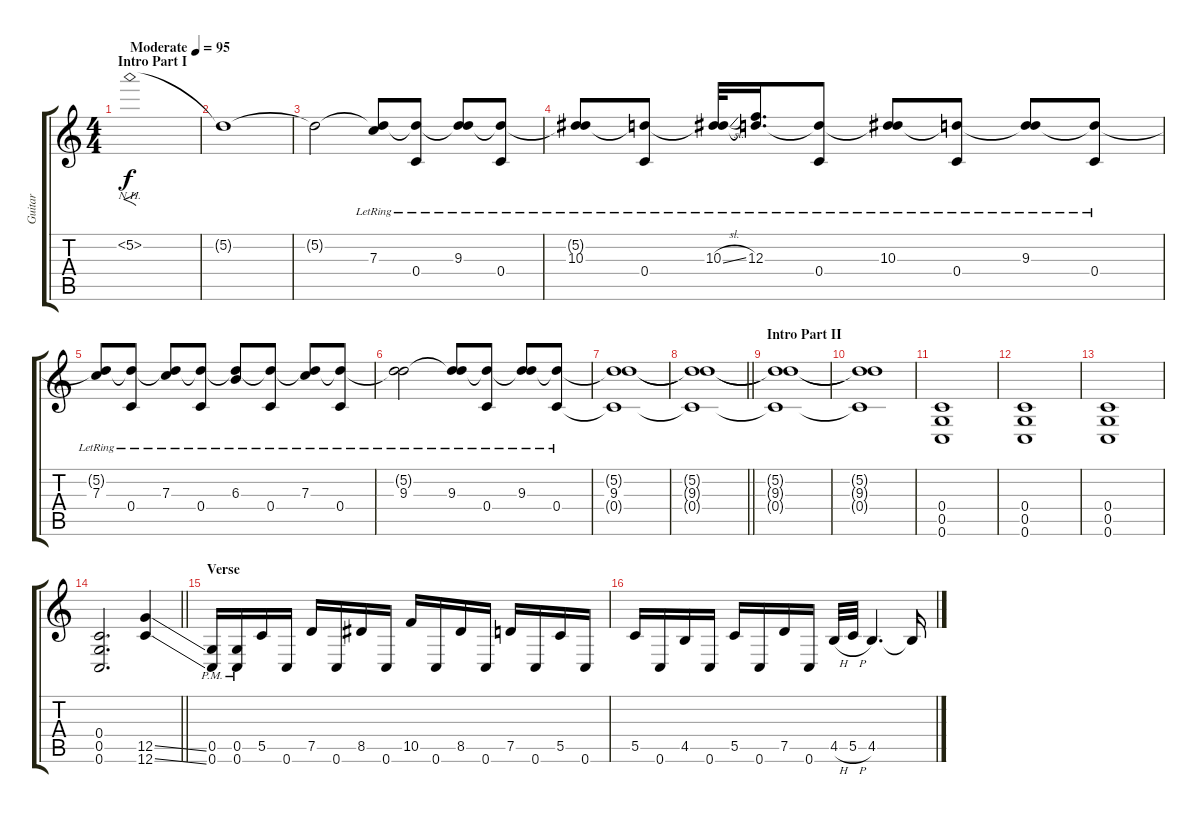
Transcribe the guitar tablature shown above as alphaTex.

\track ("Guitar" "Guitar") {instrument distortionguitar}
\staff {score tabs}
\tuning (D4 A3 F3 C3 G2 C2) {hide}
\ts (4 4)
\section ("" "Intro Part I")
\tempo (95 "Moderate")
\clef g2
\ks c
5.2{nh}.1{f dy f instrument distortionguitar} |
5.2{t}.1 |
5.2{t}.2 (5.2{t} 7.3{lr}).8{instrument electricguitarjazz} (5.2{t} 0.4{lr}).8 (5.2{t} 9.3{lr}).8 (5.2{t} 0.4{lr}).8 |
(5.2{t} 10.3{lr}).8 (5.2{t} 0.4{lr}).8 (5.2{t} 10.3{sl lr}).32 (5.2{t} 12.3{lr}).16{d} (5.2{t} 0.4{lr}).8 (5.2{t} 10.3{lr}).8 (5.2{t} 0.4{lr}).8 (5.2{t} 9.3{lr}).8 (5.2{t} 0.4{lr}).8 |
(5.2{t} 7.3{lr}).8 (5.2{t} 0.4{lr}).8 (5.2{t} 7.3{lr}).8 (5.2{t} 0.4{lr}).8 (5.2{t} 6.3{lr}).8 (5.2{t} 0.4{lr}).8 (5.2{t} 7.3{lr}).8 (5.2{t} 0.4{lr}).8 |
(5.2{t} 9.3{lr}).2 (5.2{t} 9.3{lr}).8 (5.2{t} 0.4{lr}).8 (5.2{t} 9.3{lr}).8 (5.2{t} 0.4{lr}).8 |
(5.2{t} 9.3 0.4{t}).1 |
\barLineRight lightlight
(5.2{t} 9.3{t} 0.4{t}).1 |
\section ("" "Intro Part II")
(5.2{t} 9.3{t} 0.4{t}).1 |
(5.2{t} 9.3{t} 0.4{t}).1 |
(0.4 0.5 0.6).1{instrument distortionguitar} |
(0.4 0.5 0.6).1 |
(0.4 0.5 0.6).1 |
\barLineRight lightlight
(0.4 0.5 0.6).2{d} (12.5{ss} 12.6{ss}).4 |
\section ("" "Verse ")
(0.5{pm} 0.6{pm}).16 (0.5{pm} 0.6{pm}).16 5.5.16 0.6.16 7.5.16 0.6.16 8.5.16 0.6.16 10.5.16 0.6.16 8.5.16 0.6.16 7.5.16 0.6.16 5.5.16 0.6.16 |
5.5.16 0.6.16 4.5.16 0.6.16 5.5.16 0.6.16 7.5.16 0.6.16 4.5{h}.32 5.5{h}.32 4.5.4{d} 4.5{t}.16
